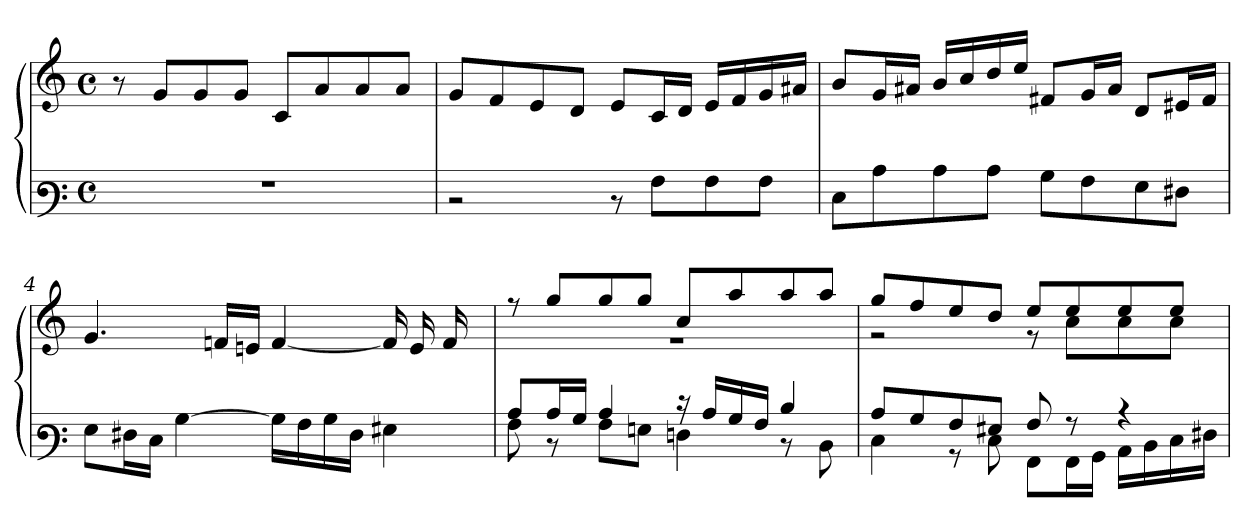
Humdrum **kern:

**kern	**kern
*part1	*part1
*staff2	*staff1
*clefF3	*clefG3
*M4/4	*M4/4
*met(c)	*met(c)
=1	=1
1r	8r
.	8e/L
.	8e/
.	8e/J
.	8A/L
.	8f/
.	8f/
.	8f/J
=2	=2
2rE	8e/L
.	8d/
.	8c/
.	8B/J
8rD	8c/L
8A\L	16A/L
.	16B/JJ
8A\	16c/LL
.	16d/
8A\J	16e/
.	16f#X/JJ
=3	=3
8E\L	8g/L
8c\	16e/L
.	16f#X/JJ
8c\	16g/LL
.	16a/
8c\J	16b/
.	16cc/JJ
8B\L	8d#X/L
8A\	16e/L
.	16f#/JJ
8G\	8B/L
8F#X\J	16c#X/L
.	16d#/JJ
!!LO:LB:g=z
=4	=4
*^	*
2...ryy	8G\L	4.e/
.	16F#X\L	.
.	16E\JJ	.
.	[>4B\	.
.	.	16dn/LL
.	.	16cn/JJ
.	16B\LL]	[<4d/
.	16A\	.
.	16B\	.
.	16F#\JJ	.
.	4G#X\	16d/LL]
.	.	16c/
.	.	16d/
16B/JJ	.	16ryy
=5	=5	=5
*	*	*^
8c/L	8A\	8rdd	1re
16c/L	8rD	8ee/L	.
16B/JJ	.	.	.
4c/	8A\L	8ee/	.
.	8Gn\J	8ee/J	.
16re	4Fn\	8a/L	.
16c/LL	.	.	.
16B/	.	8ff/	.
16A/JJ	.	.	.
4d/	8rD	8ff/	.
.	8D\	8ff/J	.
=6	=6	=6	=6
8c/L	4E\	8ee/L	2re
8B/	.	8dd/	.
8A/	8rBB	8cc/	.
8G#X/J	8E\	8b/J	.
8A/	8AA\L	8cc/L	8re
8rA	16AA\L	8cc/	8a\L
.	16BB\JJ	.	.
4rc	16C\LL	8cc/	8a\
.	16D\	.	.
.	16E\	8cc/J	8a\J
.	16F#X\JJ	.	.
*v	*v	*	*
*	*v	*v
=	=
*-	*-
